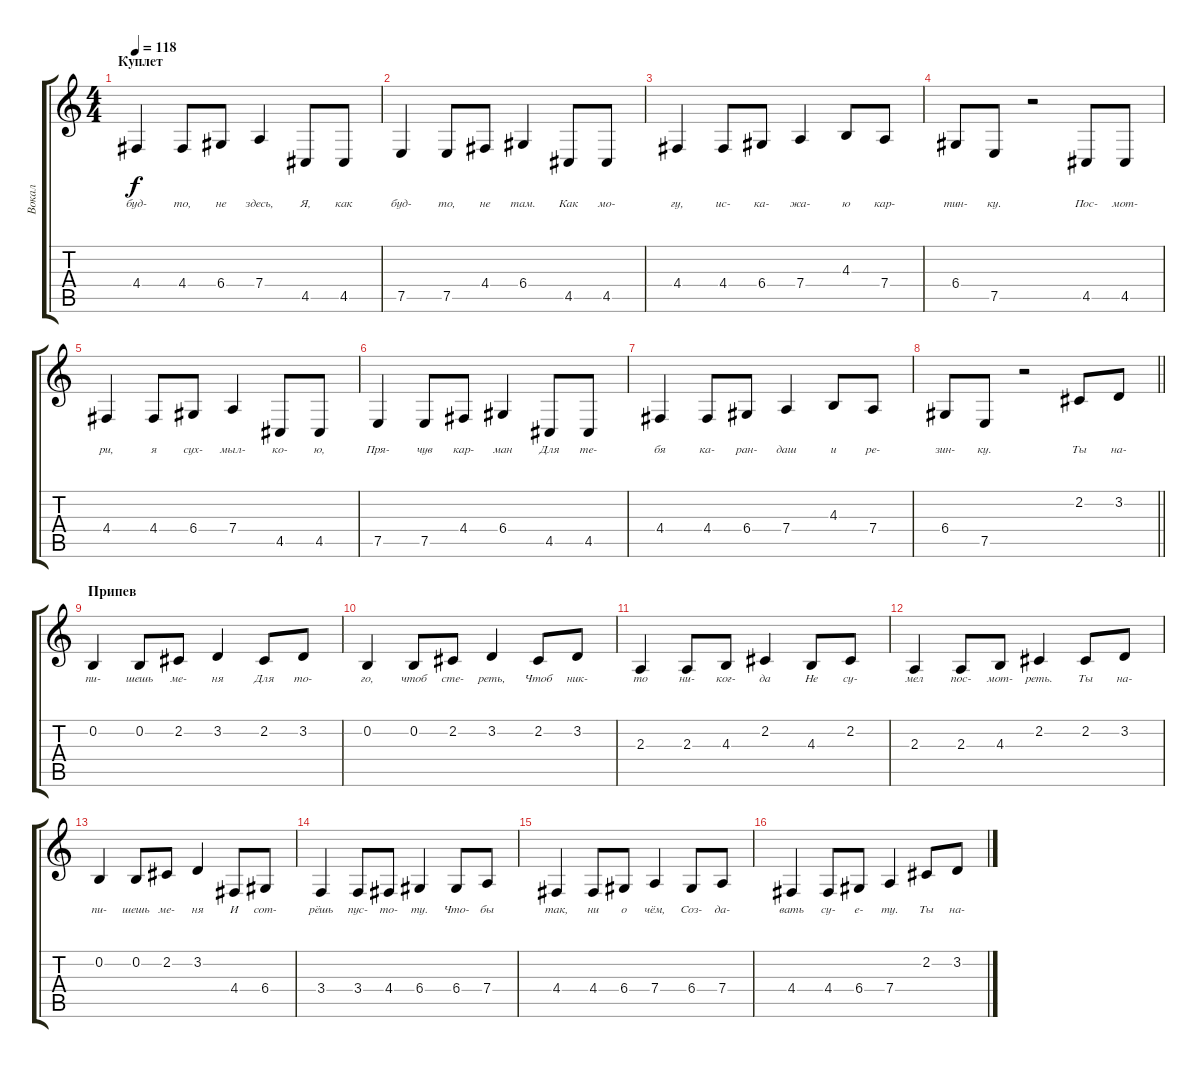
\track ("Вокал" "Вокал") {instrument clarinet}
\staff {score tabs}
\tuning (E4 B3 G3 D3 A2 E2) {hide}
\ts (4 4)
\section ("" "Куплет")
\tempo 118
\clef g2
\ks c
4.4.4{lyrics (0 "буд-") lyrics (1 "") lyrics (2 "") lyrics (3 "") lyrics (4 "") dy f} 4.4.8{lyrics (0 "то,") lyrics (1 "") lyrics (2 "") lyrics (3 "") lyrics (4 "")} 6.4.8{lyrics (0 "не") lyrics (1 "") lyrics (2 "") lyrics (3 "") lyrics (4 "")} 7.4.4{lyrics (0 "здесь,") lyrics (1 "") lyrics (2 "") lyrics (3 "") lyrics (4 "")} 4.5.8{lyrics (0 "Я,") lyrics (1 "") lyrics (2 "") lyrics (3 "") lyrics (4 "")} 4.5.8{lyrics (0 "как") lyrics (1 "") lyrics (2 "") lyrics (3 "") lyrics (4 "")} |
7.5.4{lyrics (0 "буд-") lyrics (1 "") lyrics (2 "") lyrics (3 "") lyrics (4 "")} 7.5.8{lyrics (0 "то,") lyrics (1 "") lyrics (2 "") lyrics (3 "") lyrics (4 "")} 4.4.8{lyrics (0 "не") lyrics (1 "") lyrics (2 "") lyrics (3 "") lyrics (4 "")} 6.4.4{lyrics (0 "там.") lyrics (1 "") lyrics (2 "") lyrics (3 "") lyrics (4 "")} 4.5.8{lyrics (0 "Как") lyrics (1 "") lyrics (2 "") lyrics (3 "") lyrics (4 "")} 4.5.8{lyrics (0 "мо-") lyrics (1 "") lyrics (2 "") lyrics (3 "") lyrics (4 "")} |
4.4.4{lyrics (0 "гу,") lyrics (1 "") lyrics (2 "") lyrics (3 "") lyrics (4 "")} 4.4.8{lyrics (0 "ис-") lyrics (1 "") lyrics (2 "") lyrics (3 "") lyrics (4 "")} 6.4.8{lyrics (0 "ка-") lyrics (1 "") lyrics (2 "") lyrics (3 "") lyrics (4 "")} 7.4.4{lyrics (0 "жа-") lyrics (1 "") lyrics (2 "") lyrics (3 "") lyrics (4 "")} 4.3.8{lyrics (0 "ю") lyrics (1 "") lyrics (2 "") lyrics (3 "") lyrics (4 "")} 7.4.8{lyrics (0 "кар-") lyrics (1 "") lyrics (2 "") lyrics (3 "") lyrics (4 "")} |
6.4.8{lyrics (0 "тин-") lyrics (1 "") lyrics (2 "") lyrics (3 "") lyrics (4 "")} 7.5.8{lyrics (0 "ку.") lyrics (1 "") lyrics (2 "") lyrics (3 "") lyrics (4 "")} r.2 4.5.8{lyrics (0 "Пос-") lyrics (1 "") lyrics (2 "") lyrics (3 "") lyrics (4 "")} 4.5.8{lyrics (0 "мот-") lyrics (1 "") lyrics (2 "") lyrics (3 "") lyrics (4 "")} |
4.4.4{lyrics (0 "ри,") lyrics (1 "") lyrics (2 "") lyrics (3 "") lyrics (4 "")} 4.4.8{lyrics (0 "я") lyrics (1 "") lyrics (2 "") lyrics (3 "") lyrics (4 "")} 6.4.8{lyrics (0 "сух-") lyrics (1 "") lyrics (2 "") lyrics (3 "") lyrics (4 "")} 7.4.4{lyrics (0 "мыл-") lyrics (1 "") lyrics (2 "") lyrics (3 "") lyrics (4 "")} 4.5.8{lyrics (0 "ко-") lyrics (1 "") lyrics (2 "") lyrics (3 "") lyrics (4 "")} 4.5.8{lyrics (0 "ю,") lyrics (1 "") lyrics (2 "") lyrics (3 "") lyrics (4 "")} |
7.5.4{lyrics (0 "Пря-") lyrics (1 "") lyrics (2 "") lyrics (3 "") lyrics (4 "")} 7.5.8{lyrics (0 "чув") lyrics (1 "") lyrics (2 "") lyrics (3 "") lyrics (4 "")} 4.4.8{lyrics (0 "кар-") lyrics (1 "") lyrics (2 "") lyrics (3 "") lyrics (4 "")} 6.4.4{lyrics (0 "ман") lyrics (1 "") lyrics (2 "") lyrics (3 "") lyrics (4 "")} 4.5.8{lyrics (0 "Для") lyrics (1 "") lyrics (2 "") lyrics (3 "") lyrics (4 "")} 4.5.8{lyrics (0 "те-") lyrics (1 "") lyrics (2 "") lyrics (3 "") lyrics (4 "")} |
4.4.4{lyrics (0 "бя") lyrics (1 "") lyrics (2 "") lyrics (3 "") lyrics (4 "")} 4.4.8{lyrics (0 "ка-") lyrics (1 "") lyrics (2 "") lyrics (3 "") lyrics (4 "")} 6.4.8{lyrics (0 "ран-") lyrics (1 "") lyrics (2 "") lyrics (3 "") lyrics (4 "")} 7.4.4{lyrics (0 "даш") lyrics (1 "") lyrics (2 "") lyrics (3 "") lyrics (4 "")} 4.3.8{lyrics (0 "и") lyrics (1 "") lyrics (2 "") lyrics (3 "") lyrics (4 "")} 7.4.8{lyrics (0 "ре-") lyrics (1 "") lyrics (2 "") lyrics (3 "") lyrics (4 "")} |
\barLineRight lightlight
6.4.8{lyrics (0 "зин-") lyrics (1 "") lyrics (2 "") lyrics (3 "") lyrics (4 "")} 7.5.8{lyrics (0 "ку.") lyrics (1 "") lyrics (2 "") lyrics (3 "") lyrics (4 "")} r.2 2.2.8{lyrics (0 "Ты") lyrics (1 "") lyrics (2 "") lyrics (3 "") lyrics (4 "")} 3.2.8{lyrics (0 "на-") lyrics (1 "") lyrics (2 "") lyrics (3 "") lyrics (4 "")} |
\section ("" "Припев")
0.2.4{lyrics (0 "пи-") lyrics (1 "") lyrics (2 "") lyrics (3 "") lyrics (4 "")} 0.2.8{lyrics (0 "шешь") lyrics (1 "") lyrics (2 "") lyrics (3 "") lyrics (4 "")} 2.2.8{lyrics (0 "ме-") lyrics (1 "") lyrics (2 "") lyrics (3 "") lyrics (4 "")} 3.2.4{lyrics (0 "ня") lyrics (1 "") lyrics (2 "") lyrics (3 "") lyrics (4 "")} 2.2.8{lyrics (0 "Для") lyrics (1 "") lyrics (2 "") lyrics (3 "") lyrics (4 "")} 3.2.8{lyrics (0 "то-") lyrics (1 "") lyrics (2 "") lyrics (3 "") lyrics (4 "")} |
0.2.4{lyrics (0 "го,") lyrics (1 "") lyrics (2 "") lyrics (3 "") lyrics (4 "")} 0.2.8{lyrics (0 "чтоб") lyrics (1 "") lyrics (2 "") lyrics (3 "") lyrics (4 "")} 2.2.8{lyrics (0 "сте-") lyrics (1 "") lyrics (2 "") lyrics (3 "") lyrics (4 "")} 3.2.4{lyrics (0 "реть,") lyrics (1 "") lyrics (2 "") lyrics (3 "") lyrics (4 "")} 2.2.8{lyrics (0 "Чтоб") lyrics (1 "") lyrics (2 "") lyrics (3 "") lyrics (4 "")} 3.2.8{lyrics (0 "ник-") lyrics (1 "") lyrics (2 "") lyrics (3 "") lyrics (4 "")} |
2.3.4{lyrics (0 "то") lyrics (1 "") lyrics (2 "") lyrics (3 "") lyrics (4 "")} 2.3.8{lyrics (0 "ни-") lyrics (1 "") lyrics (2 "") lyrics (3 "") lyrics (4 "")} 4.3.8{lyrics (0 "ког-") lyrics (1 "") lyrics (2 "") lyrics (3 "") lyrics (4 "")} 2.2.4{lyrics (0 "да") lyrics (1 "") lyrics (2 "") lyrics (3 "") lyrics (4 "")} 4.3.8{lyrics (0 "Не") lyrics (1 "") lyrics (2 "") lyrics (3 "") lyrics (4 "")} 2.2.8{lyrics (0 "су-") lyrics (1 "") lyrics (2 "") lyrics (3 "") lyrics (4 "")} |
2.3.4{lyrics (0 "мел") lyrics (1 "") lyrics (2 "") lyrics (3 "") lyrics (4 "")} 2.3.8{lyrics (0 "пос-") lyrics (1 "") lyrics (2 "") lyrics (3 "") lyrics (4 "")} 4.3.8{lyrics (0 "мот-") lyrics (1 "") lyrics (2 "") lyrics (3 "") lyrics (4 "")} 2.2.4{lyrics (0 "реть.") lyrics (1 "") lyrics (2 "") lyrics (3 "") lyrics (4 "")} 2.2.8{lyrics (0 "Ты") lyrics (1 "") lyrics (2 "") lyrics (3 "") lyrics (4 "")} 3.2.8{lyrics (0 "на-") lyrics (1 "") lyrics (2 "") lyrics (3 "") lyrics (4 "")} |
0.2.4{lyrics (0 "пи-") lyrics (1 "") lyrics (2 "") lyrics (3 "") lyrics (4 "")} 0.2.8{lyrics (0 "шешь") lyrics (1 "") lyrics (2 "") lyrics (3 "") lyrics (4 "")} 2.2.8{lyrics (0 "ме-") lyrics (1 "") lyrics (2 "") lyrics (3 "") lyrics (4 "")} 3.2.4{lyrics (0 "ня") lyrics (1 "") lyrics (2 "") lyrics (3 "") lyrics (4 "")} 4.4.8{lyrics (0 "И") lyrics (1 "") lyrics (2 "") lyrics (3 "") lyrics (4 "")} 6.4.8{lyrics (0 "сот-") lyrics (1 "") lyrics (2 "") lyrics (3 "") lyrics (4 "")} |
3.4.4{lyrics (0 "рёшь") lyrics (1 "") lyrics (2 "") lyrics (3 "") lyrics (4 "")} 3.4.8{lyrics (0 "пус-") lyrics (1 "") lyrics (2 "") lyrics (3 "") lyrics (4 "")} 4.4.8{lyrics (0 "то-") lyrics (1 "") lyrics (2 "") lyrics (3 "") lyrics (4 "")} 6.4.4{lyrics (0 "ту.") lyrics (1 "") lyrics (2 "") lyrics (3 "") lyrics (4 "")} 6.4.8{lyrics (0 "Что-") lyrics (1 "") lyrics (2 "") lyrics (3 "") lyrics (4 "")} 7.4.8{lyrics (0 "бы") lyrics (1 "") lyrics (2 "") lyrics (3 "") lyrics (4 "")} |
4.4.4{lyrics (0 "так,") lyrics (1 "") lyrics (2 "") lyrics (3 "") lyrics (4 "")} 4.4.8{lyrics (0 "ни") lyrics (1 "") lyrics (2 "") lyrics (3 "") lyrics (4 "")} 6.4.8{lyrics (0 "о") lyrics (1 "") lyrics (2 "") lyrics (3 "") lyrics (4 "")} 7.4.4{lyrics (0 "чём,") lyrics (1 "") lyrics (2 "") lyrics (3 "") lyrics (4 "")} 6.4.8{lyrics (0 "Соз-") lyrics (1 "") lyrics (2 "") lyrics (3 "") lyrics (4 "")} 7.4.8{lyrics (0 "да-") lyrics (1 "") lyrics (2 "") lyrics (3 "") lyrics (4 "")} |
4.4.4{lyrics (0 "вать") lyrics (1 "") lyrics (2 "") lyrics (3 "") lyrics (4 "")} 4.4.8{lyrics (0 "су-") lyrics (1 "") lyrics (2 "") lyrics (3 "") lyrics (4 "")} 6.4.8{lyrics (0 "е-") lyrics (1 "") lyrics (2 "") lyrics (3 "") lyrics (4 "")} 7.4.4{lyrics (0 "ту.") lyrics (1 "") lyrics (2 "") lyrics (3 "") lyrics (4 "")} 2.2.8{lyrics (0 "Ты") lyrics (1 "") lyrics (2 "") lyrics (3 "") lyrics (4 "")} 3.2.8{lyrics (0 "на-") lyrics (1 "") lyrics (2 "") lyrics (3 "") lyrics (4 "")}
